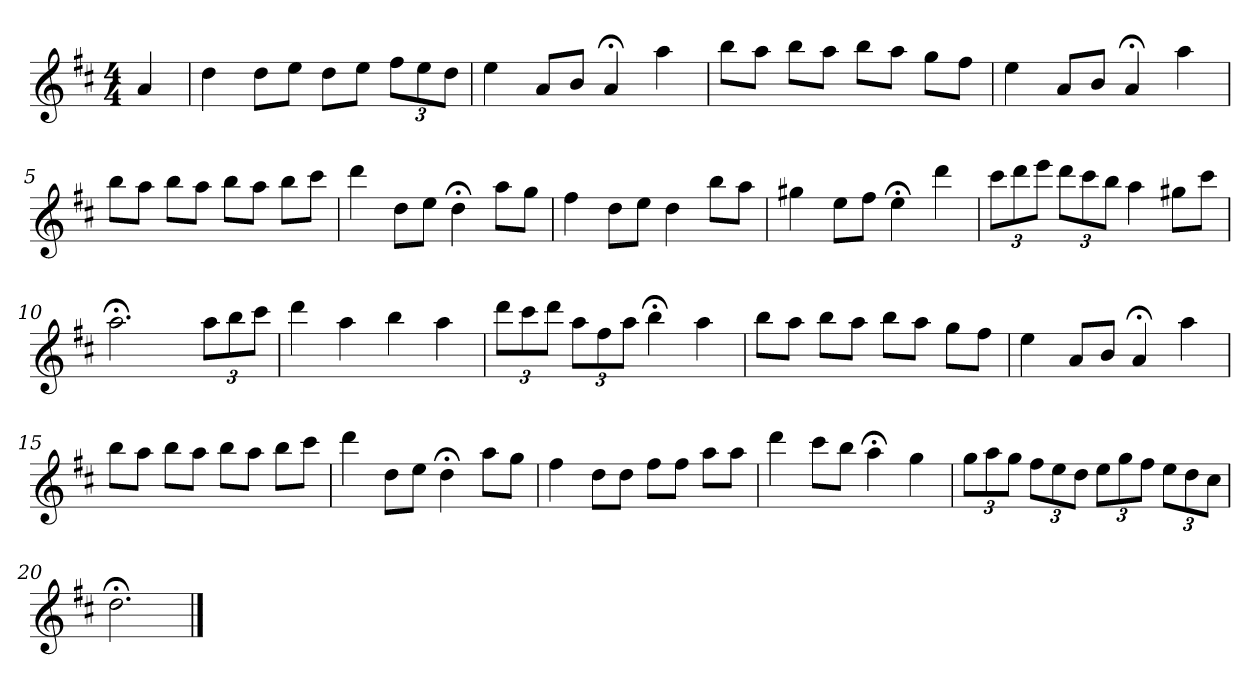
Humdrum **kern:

**kern
*part1
*staff1
*k[f#c#]
*D:
*M4/4
*MM120
=
4a
=1
4dd
8ddL
8eeJ
8ddL
8eeJ
12ff#L
12ee
12ddJ
=2
4ee
8aL
8bJ
4a;<
4aa
=3
8bbL
8aaJ
8bbL
8aaJ
8bbL
8aaJ
8ggL
8ff#J
=4
4ee
8aL
8bJ
4a;<
4aa
=5
8bbL
8aaJ
8bbL
8aaJ
8bbL
8aaJ
8bbL
8ccc#J
=6
4ddd
8ddL
8eeJ
4dd;<
8aaL
8ggJ
=7
4ff#
8ddL
8eeJ
4dd
8bbL
8aaJ
=8
4gg#X
8eeL
8ff#J
4ee;<
4ddd
=9
12ccc#L
12ddd
12eeeJ
12dddL
12ccc#
12bbJ
4aa
8gg#XL
8ccc#J
=10
2.aa;<
12aaL
12bb
12ccc#J
=11
4ddd
4aa
4bb
4aa
=12
12dddL
12ccc#
12dddJ
12aaL
12ff#
12aaJ
4bb;<
4aa
=13
8bbL
8aaJ
8bbL
8aaJ
8bbL
8aaJ
8ggL
8ff#J
=14
4ee
8aL
8bJ
4a;<
4aa
=15
8bbL
8aaJ
8bbL
8aaJ
8bbL
8aaJ
8bbL
8ccc#J
=16
4ddd
8ddL
8eeJ
4dd;<
8aaL
8ggJ
=17
4ff#
8ddL
8ddJ
8ff#L
8ff#J
8aaL
8aaJ
=18
4ddd
8ccc#L
8bbJ
4aa;<
4gg
=19
12ggL
12aa
12ggJ
12ff#L
12ee
12ddJ
12eeL
12gg
12ff#J
12eeL
12dd
12cc#J
=20
2.dd;<
==
*-
